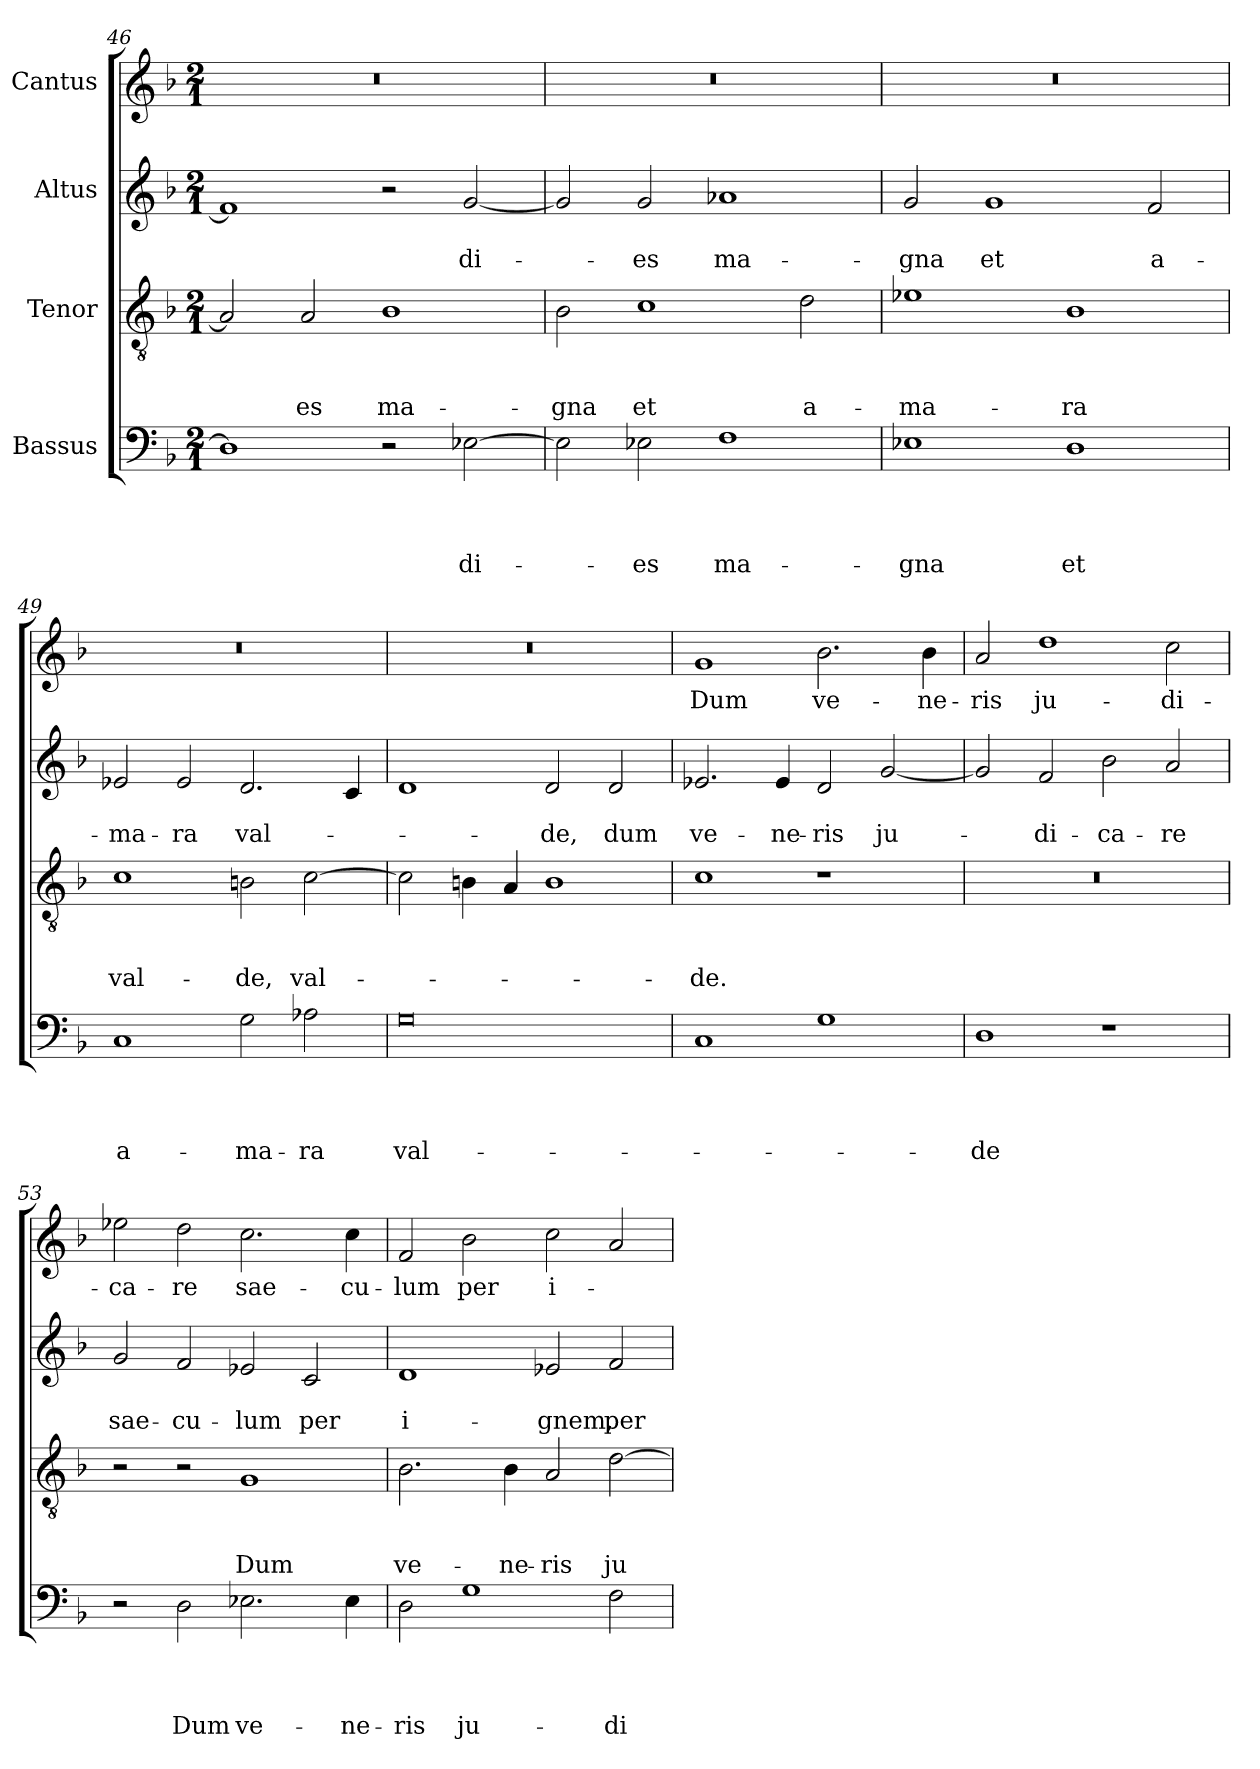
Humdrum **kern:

**kern	**text	**text	**text	**text	**kern	**text	**text	**text	**kern	**text	**text	**kern	**text
*part4	*part4	*part4	*part4	*part4	*part3	*part3	*part3	*part3	*part2	*part2	*part2	*part1	*part1
*staff4	*staff4	*staff4	*staff4	*staff4	*staff3	*staff3	*staff3	*staff3	*staff2	*staff2	*staff2	*staff1	*staff1
*I"Bassus	*	*	*	*	*I"Tenor	*	*	*	*I"Altus	*	*	*I"Cantus	*
*clefF4	*	*	*	*	*clefGv2	*	*	*	*clefG2	*	*	*clefG2	*
*k[b-]	*	*	*	*	*k[b-]	*	*	*	*k[b-]	*	*	*k[b-]	*
*F:	*	*	*	*	*F:	*	*	*	*F:	*	*	*F:	*
*M2/1	*	*	*	*	*M2/1	*	*	*	*M2/1	*	*	*M2/1	*
=46	=46	=46	=46	=46	=46	=46	=46	=46	=46	=46	=46	=46	=46
1D]	.	.	.	.	2A/]	.	.	.	1f#]	.	.	0r	.
!	!	!	!	!	!	!	!	!LO:LY:b	!	!	!	!	!
.	.	.	.	.	2A/	.	.	-es	.	.	.	.	.
!	!	!	!	!	!	!	!	!LO:LY:b	!	!	!	!	!
2r	.	.	.	.	1B-	.	.	ma-	2r	.	.	.	.
!	!	!	!	!LO:LY:b	!	!	!	!	!	!	!LO:LY:b	!	!
[>2E-X\	.	.	.	di-	.	.	.	.	[<2g/	.	di-	.	.
=47	=47	=47	=47	=47	=47	=47	=47	=47	=47	=47	=47	=47	=47
!	!	!	!	!	!	!	!	!LO:LY:b	!	!	!	!	!
2E-\]	.	.	.	.	2B-\	.	.	-gna	2g/]	.	.	0r	.
!	!	!	!	!LO:LY:b	!	!	!	!LO:LY:b	!	!	!LO:LY:b	!	!
2E-X\	.	.	.	-es	1c	.	.	et	2g/	.	-es	.	.
!	!	!	!	!LO:LY:b	!	!	!	!	!	!	!LO:LY:b	!	!
1F	.	.	.	ma-	.	.	.	.	1a-X	.	ma-	.	.
!	!	!	!	!	!	!	!	!LO:LY:b	!	!	!	!	!
.	.	.	.	.	2d\	.	.	a-	.	.	.	.	.
=48	=48	=48	=48	=48	=48	=48	=48	=48	=48	=48	=48	=48	=48
!	!	!	!	!LO:LY:b	!	!	!	!LO:LY:b	!	!	!LO:LY:b	!	!
1E-X	.	.	.	-gna	1e-X	.	.	-ma-	2g/	.	-gna	0r	.
!	!	!	!	!	!	!	!	!	!	!	!LO:LY:b	!	!
.	.	.	.	.	.	.	.	.	1g	.	et	.	.
!	!	!	!	!LO:LY:b	!	!	!	!LO:LY:b	!	!	!	!	!
1D	.	.	.	et	1B-	.	.	-ra	.	.	.	.	.
!	!	!	!	!	!	!	!	!	!	!	!LO:LY:b	!	!
.	.	.	.	.	.	.	.	.	2f/	.	a-	.	.
!!LO:PB:g=z
=49	=49	=49	=49	=49	=49	=49	=49	=49	=49	=49	=49	=49	=49
!	!	!	!	!LO:LY:b	!	!	!	!LO:LY:b	!	!	!LO:LY:b	!	!
1C	.	.	.	a-	1c	.	.	val-	2e-X/	.	-ma-	0r	.
!	!	!	!	!	!	!	!	!	!	!	!LO:LY:b	!	!
.	.	.	.	.	.	.	.	.	2e-/	.	-ra	.	.
!	!	!	!	!LO:LY:b	!	!	!	!LO:LY:b	!	!	!LO:LY:b	!	!
2G\	.	.	.	-ma-	2Bn\	.	.	-de,	2.d/	.	val-	.	.
!	!	!	!	!LO:LY:b	!	!	!	!LO:LY:b	!	!	!	!	!
2A-X\	.	.	.	-ra	[>2c\	.	.	val-	.	.	.	.	.
.	.	.	.	.	.	.	.	.	4c/	.	.	.	.
!!LO:LB:g=z
=50	=50	=50	=50	=50	=50	=50	=50	=50	=50	=50	=50	=50	=50
!	!	!	!	!LO:LY:b	!	!	!	!	!	!	!	!	!
0G	.	.	.	val-	2c\]	.	.	.	1d	.	.	0r	.
.	.	.	.	.	4Bn\	.	.	.	.	.	.	.	.
.	.	.	.	.	4A/	.	.	.	.	.	.	.	.
!	!	!	!	!	!	!	!	!	!	!	!LO:LY:b	!	!
.	.	.	.	.	1B	.	.	.	2d/	.	-de,	.	.
!	!	!	!	!	!	!	!	!	!	!	!LO:LY:b	!	!
.	.	.	.	.	.	.	.	.	2d/	.	dum	.	.
=51	=51	=51	=51	=51	=51	=51	=51	=51	=51	=51	=51	=51	=51
!	!	!	!	!	!	!	!	!LO:LY:b	!	!	!LO:LY:b	!	!LO:LY:b
1C	.	.	.	.	1c	.	.	-de.	2.e-X/	.	ve-	1g	Dum
!	!	!	!	!	!	!	!	!	!	!	!LO:LY:b	!	!
.	.	.	.	.	.	.	.	.	4e-/	.	-ne-	.	.
!	!	!	!	!	!	!	!	!	!	!	!LO:LY:b	!	!LO:LY:b
1G	.	.	.	.	1r	.	.	.	2d/	.	-ris	2.b-\	ve-
!	!	!	!	!	!	!	!	!	!	!	!LO:LY:b	!	!
.	.	.	.	.	.	.	.	.	[<2g/	.	ju-	.	.
!	!	!	!	!	!	!	!	!	!	!	!	!	!LO:LY:b
.	.	.	.	.	.	.	.	.	.	.	.	4b-\	-ne-
=52	=52	=52	=52	=52	=52	=52	=52	=52	=52	=52	=52	=52	=52
!	!	!	!	!LO:LY:b	!	!	!	!	!	!	!	!	!LO:LY:b
1D	.	.	.	-de	0r	.	.	.	2g/]	.	.	2a/	-ris
!	!	!	!	!	!	!	!	!	!	!	!LO:LY:b	!	!LO:LY:b
.	.	.	.	.	.	.	.	.	2f/	.	-di-	1dd	ju-
!	!	!	!	!	!	!	!	!	!	!	!LO:LY:b	!	!
1r	.	.	.	.	.	.	.	.	2b-\	.	-ca-	.	.
!	!	!	!	!	!	!	!	!	!	!	!LO:LY:b	!	!LO:LY:b
.	.	.	.	.	.	.	.	.	2a/	.	-re	2cc\	-di-
=53	=53	=53	=53	=53	=53	=53	=53	=53	=53	=53	=53	=53	=53
!	!	!	!	!	!	!	!	!	!	!	!LO:LY:b	!	!LO:LY:b
2r	.	.	.	.	2r	.	.	.	2g/	.	sae-	2ee-X\	-ca-
!	!	!	!	!LO:LY:b	!	!	!	!	!	!	!LO:LY:b	!	!LO:LY:b
2D\	.	.	.	Dum	2r	.	.	.	2f/	.	-cu-	2dd\	-re
!	!	!	!	!LO:LY:b	!	!	!	!LO:LY:b	!	!	!LO:LY:b	!	!LO:LY:b
2.E-X\	.	.	.	ve-	1G	.	.	Dum	2e-X/	.	-lum	2.cc\	sae-
!	!	!	!	!	!	!	!	!	!	!	!LO:LY:b	!	!
.	.	.	.	.	.	.	.	.	2c/	.	per	.	.
!	!	!	!	!LO:LY:b	!	!	!	!	!	!	!	!	!LO:LY:b
4E-\	.	.	.	-ne-	.	.	.	.	.	.	.	4cc\	-cu-
!!LO:LB:g=z
=54	=54	=54	=54	=54	=54	=54	=54	=54	=54	=54	=54	=54	=54
!	!	!	!	!LO:LY:b	!	!	!	!LO:LY:b	!	!	!LO:LY:b	!	!LO:LY:b
2D\	.	.	.	-ris	2.B-\	.	.	ve-	1d	.	i-	2f/	-lum
!	!	!	!	!LO:LY:b	!	!	!	!	!	!	!	!	!LO:LY:b
1G	.	.	.	ju-	.	.	.	.	.	.	.	2b-\	per
!	!	!	!	!	!	!	!	!LO:LY:b	!	!	!	!	!
.	.	.	.	.	4B-\	.	.	-ne-	.	.	.	.	.
!	!	!	!	!	!	!	!	!LO:LY:b	!	!	!LO:LY:b	!	!LO:LY:b
.	.	.	.	.	2A/	.	.	-ris	2e-X/	.	-gnem,	2cc\	i-
!	!	!	!	!LO:LY:b	!	!	!	!LO:LY:b	!	!	!LO:LY:b	!	!
2F\	.	.	.	-di-	[>2d\	.	.	ju-	2f/	.	per	2a/	.
=	=	=	=	=	=	=	=	=	=	=	=	=	=
*-	*-	*-	*-	*-	*-	*-	*-	*-	*-	*-	*-	*-	*-
